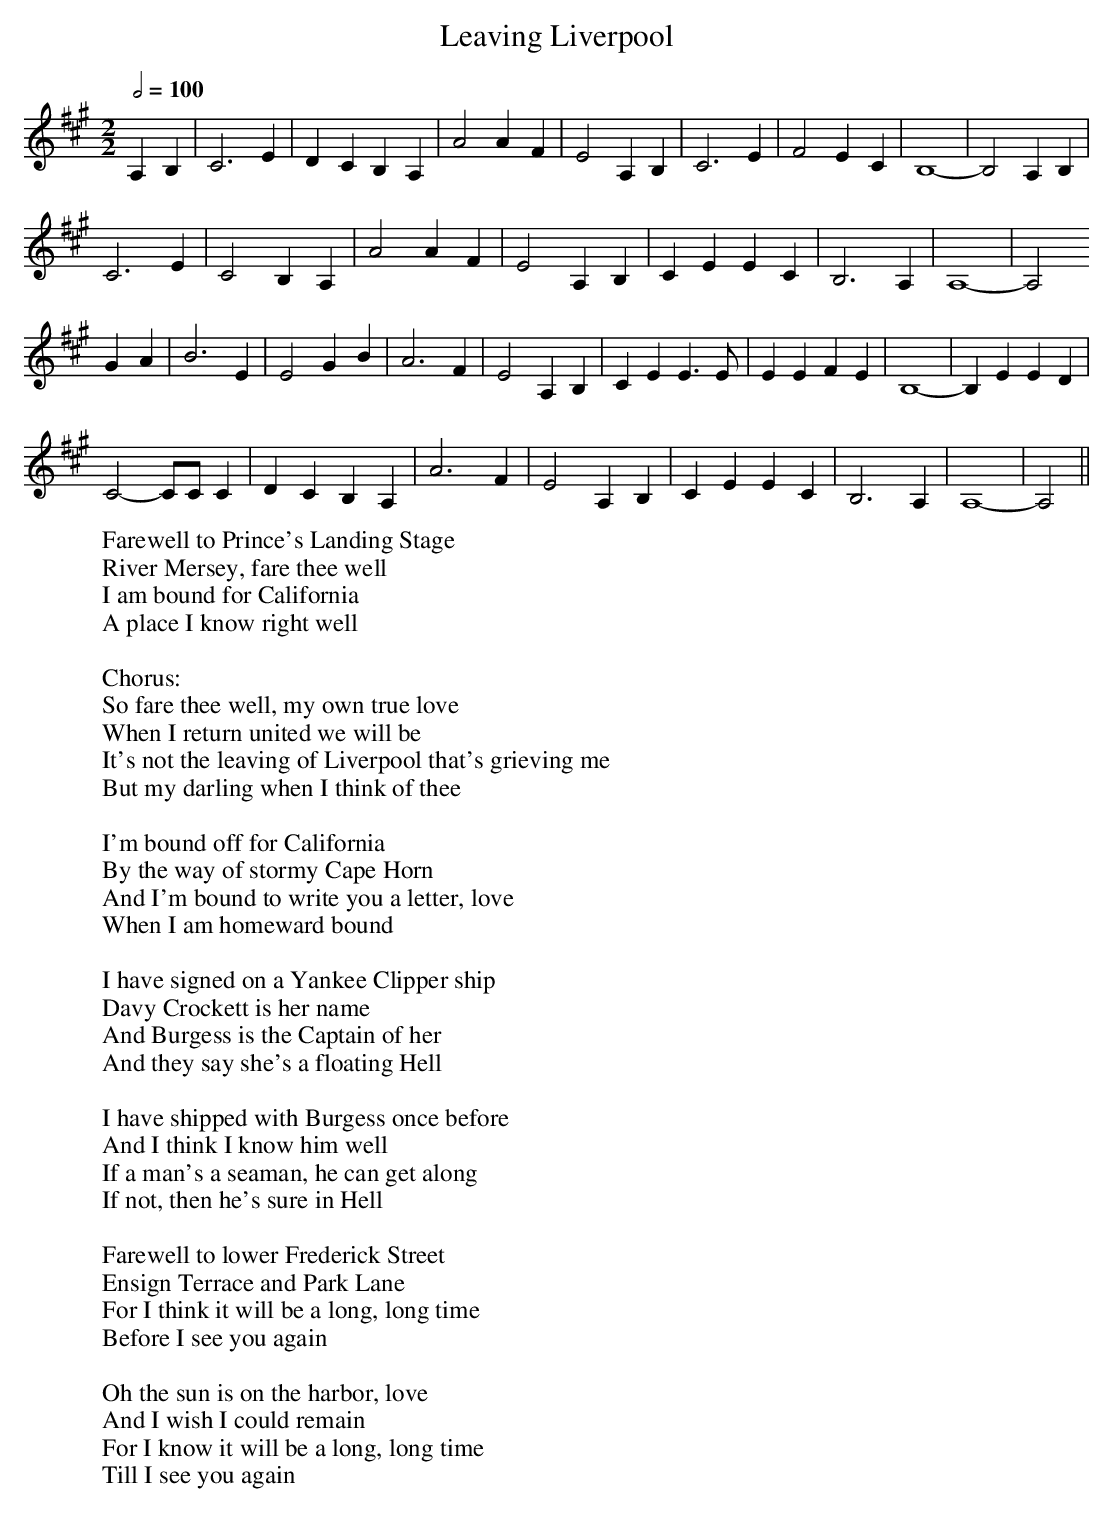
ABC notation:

X:1
T:Leaving Liverpool
M:2/2
L:1/8
Q:1/2=100
W:Farewell to Prince's Landing Stage
W:River Mersey, fare thee well
W:I am bound for California
W:A place I know right well
W:
W:Chorus:
W:So fare thee well, my own true love
W:When I return united we will be
W:It's not the leaving of Liverpool that's grieving me
W:But my darling when I think of thee
W:
W:I'm bound off for California
W:By the way of stormy Cape Horn
W:And I'm bound to write you a letter, love
W:When I am homeward bound
W:
W:I have signed on a Yankee Clipper ship
W:Davy Crockett is her name
W:And Burgess is the Captain of her
W:And they say she's a floating Hell
W:
W:I have shipped with Burgess once before
W:And I think I know him well
W:If a man's a seaman, he can get along
W:If not, then he's sure in Hell
W:
W:Farewell to lower Frederick Street
W:Ensign Terrace and Park Lane
W:For I think it will be a long, long time
W:Before I see you again
W:
W:Oh the sun is on the harbor, love
W:And I wish I could remain
W:For I know it will be a long, long time
W:Till I see you again
K:A
A,2-B,2 |C6E2|D2-C2 B,2-A,2|A4 A2-F2|E4 A,2B,2|\
C6E2|F4 E2-C2|B,8-|B,4 A,2B,2|
C6E2|C4 B,2-A,2|A4 A2-F2|E4 A,2B,2|\
C2E2 E2C2|B,6A,2|A,8-|A,4
G2-A2 |B6E2|E4 G2-B2|A6F2|E4 A,2B,2|\
C2E2 E3E|E2E2 F2E2|B,8-|B,2E2 E2D2|
C4- CCC2|D2C2 B,2A,2|A6-F2|E4 A,2B,2|\
C2E2 E2C2|B,6A,2|A,8-|A,4 ||
